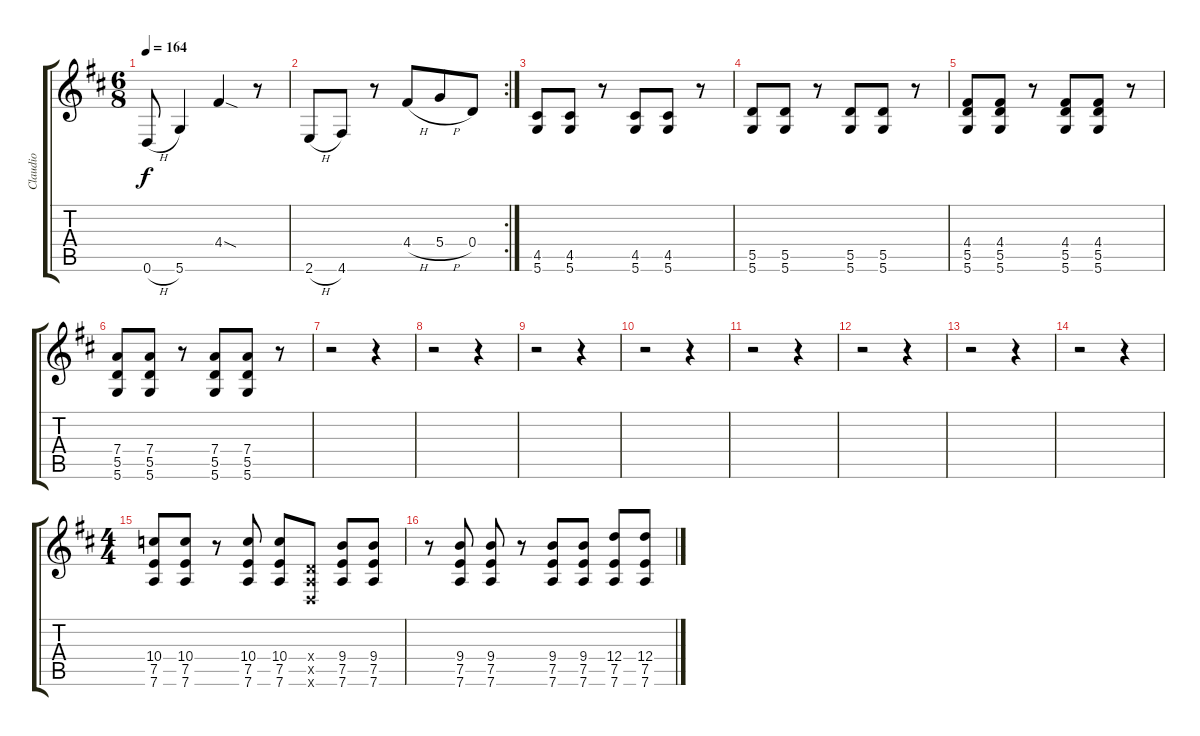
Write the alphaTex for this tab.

\track ("Claudio" "Claudio") {instrument distortionguitar}
\staff {score tabs}
\tuning (E4 B3 G3 D3 A2 D2) {hide}
\ts (6 8)
\tempo 164
\clef g2
\ks d
0.6{h}.8{dy f} 5.6.4 4.4{sod}.4 r.8 |
\rc 2
2.6{h}.8 4.6.8 r.8 4.4{h}.8 5.4{h}.8 0.4.8 |
(4.5 5.6).8 (4.5 5.6).8 r.8 (4.5 5.6).8 (4.5 5.6).8 r.8 |
(5.5 5.6).8 (5.5 5.6).8 r.8 (5.5 5.6).8 (5.5 5.6).8 r.8 |
(4.4 5.5 5.6).8 (4.4 5.5 5.6).8 r.8 (4.4 5.5 5.6).8 (4.4 5.5 5.6).8 r.8 |
(7.4 5.5 5.6).8 (7.4 5.5 5.6).8 r.8 (7.4 5.5 5.6).8 (7.4 5.5 5.6).8 r.8 |
r.2 r.4 |
r.2 r.4 |
r.2 r.4 |
r.2 r.4 |
r.2 r.4 |
r.2 r.4 |
r.2 r.4 |
r.2 r.4 |
\ts (4 4)
(10.4 7.5 7.6).8 (10.4 7.5 7.6).8 r.8 (10.4 7.5 7.6).8 (10.4 7.5 7.6).8 (0.4{x} 0.5{x} 0.6{x}).8 (9.4 7.5 7.6).8 (9.4 7.5 7.6).8 |
r.8 (9.4 7.5 7.6).8 (9.4 7.5 7.6).8 r.8 (9.4 7.5 7.6).8 (9.4 7.5 7.6).8 (12.4 7.5 7.6).8 (12.4 7.5 7.6).8
